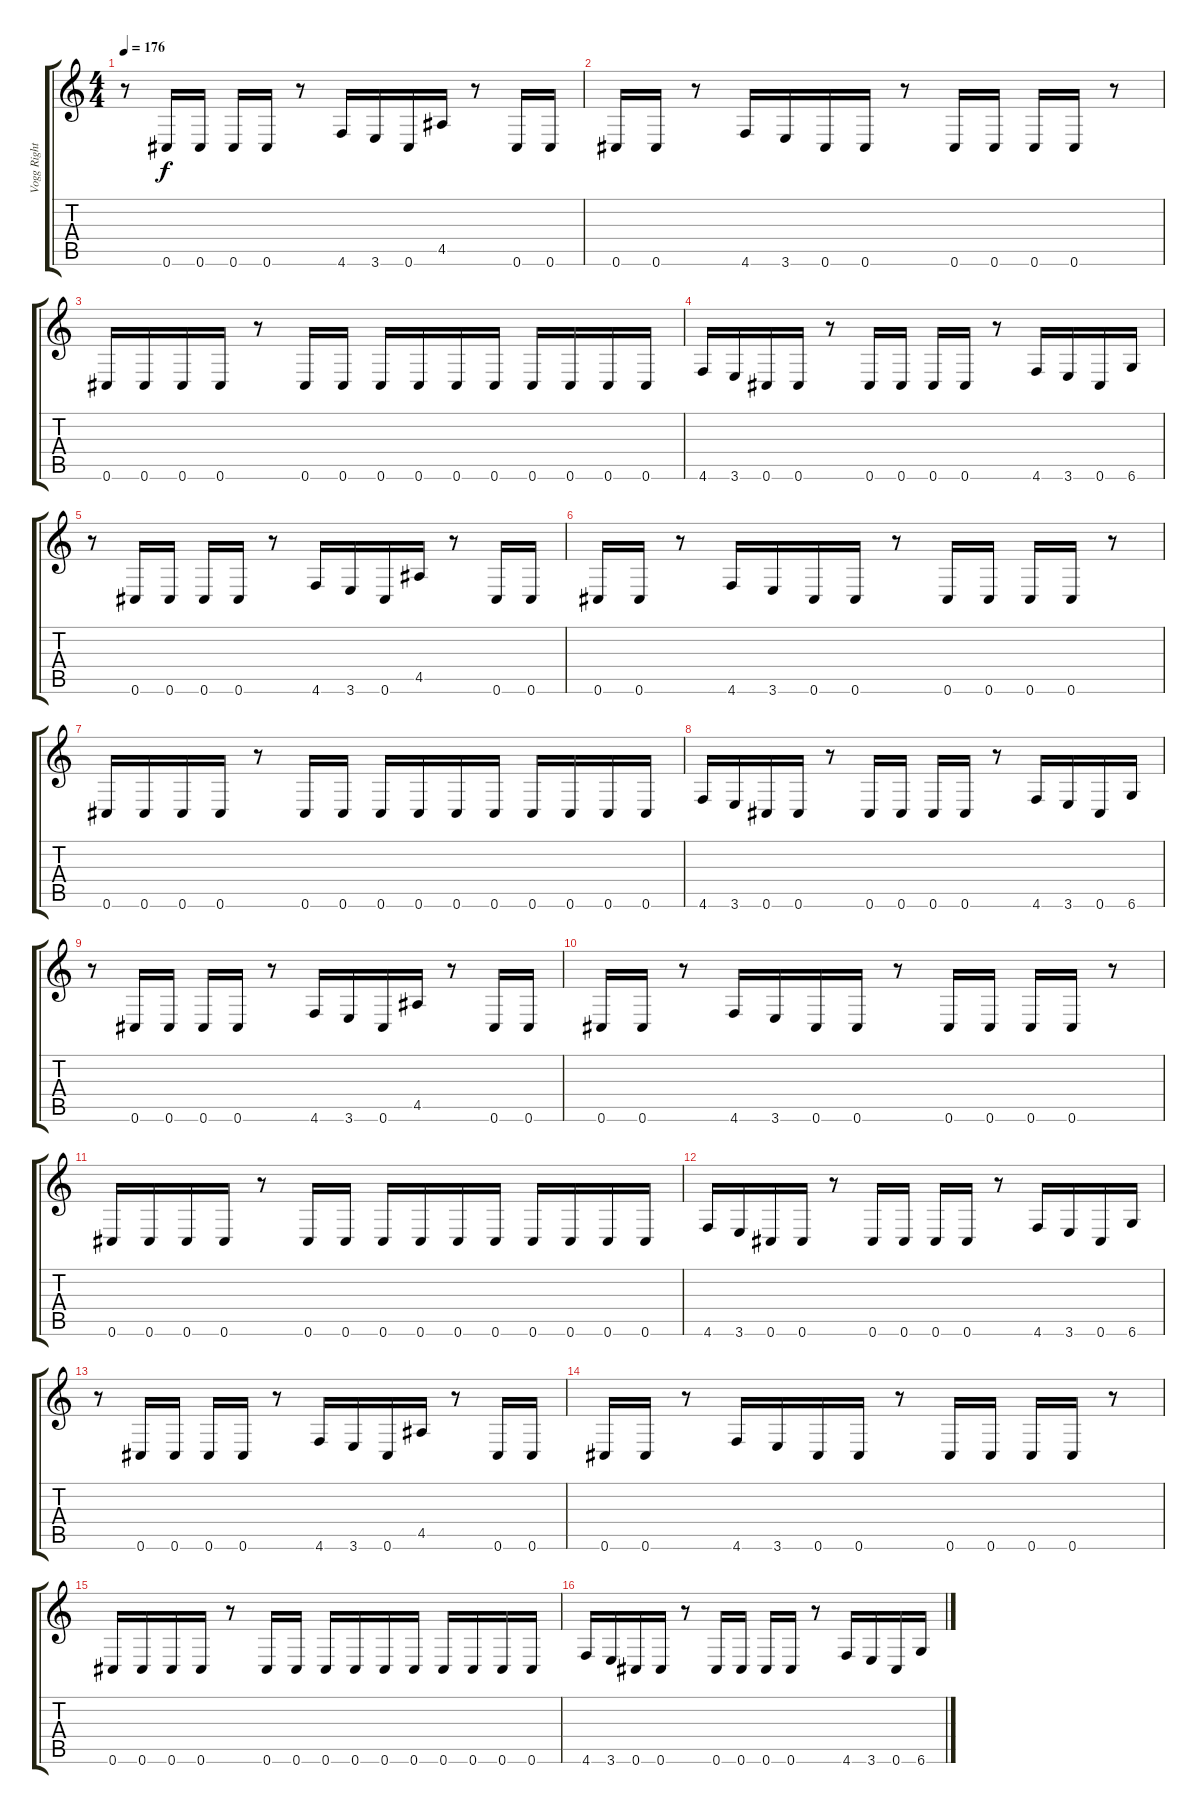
\track ("Vogg Right" "Vogg Right") {instrument distortionguitar}
\staff {score tabs}
\tuning (Db4 Ab3 E3 B2 Gb2 Db2) {hide}
\ts (4 4)
\tempo 176
\clef g2
\ks c
r.8{dy f} 0.6.16 0.6.16 0.6.16 0.6.16 r.8 4.6.16 3.6.16 0.6.16 4.5.16 r.8 0.6.16 0.6.16 |
0.6.16 0.6.16 r.8 4.6.16 3.6.16 0.6.16 0.6.16 r.8 0.6.16 0.6.16 0.6.16 0.6.16 r.8 |
0.6.16 0.6.16 0.6.16 0.6.16 r.8 0.6.16 0.6.16 0.6.16 0.6.16 0.6.16 0.6.16 0.6.16 0.6.16 0.6.16 0.6.16 |
4.6.16 3.6.16 0.6.16 0.6.16 r.8 0.6.16 0.6.16 0.6.16 0.6.16 r.8 4.6.16 3.6.16 0.6.16 6.6.16 |
r.8 0.6.16 0.6.16 0.6.16 0.6.16 r.8 4.6.16 3.6.16 0.6.16 4.5.16 r.8 0.6.16 0.6.16 |
0.6.16 0.6.16 r.8 4.6.16 3.6.16 0.6.16 0.6.16 r.8 0.6.16 0.6.16 0.6.16 0.6.16 r.8 |
0.6.16 0.6.16 0.6.16 0.6.16 r.8 0.6.16 0.6.16 0.6.16 0.6.16 0.6.16 0.6.16 0.6.16 0.6.16 0.6.16 0.6.16 |
4.6.16 3.6.16 0.6.16 0.6.16 r.8 0.6.16 0.6.16 0.6.16 0.6.16 r.8 4.6.16 3.6.16 0.6.16 6.6.16 |
r.8 0.6.16 0.6.16 0.6.16 0.6.16 r.8 4.6.16 3.6.16 0.6.16 4.5.16 r.8 0.6.16 0.6.16 |
0.6.16 0.6.16 r.8 4.6.16 3.6.16 0.6.16 0.6.16 r.8 0.6.16 0.6.16 0.6.16 0.6.16 r.8 |
0.6.16 0.6.16 0.6.16 0.6.16 r.8 0.6.16 0.6.16 0.6.16 0.6.16 0.6.16 0.6.16 0.6.16 0.6.16 0.6.16 0.6.16 |
4.6.16 3.6.16 0.6.16 0.6.16 r.8 0.6.16 0.6.16 0.6.16 0.6.16 r.8 4.6.16 3.6.16 0.6.16 6.6.16 |
r.8 0.6.16 0.6.16 0.6.16 0.6.16 r.8 4.6.16 3.6.16 0.6.16 4.5.16 r.8 0.6.16 0.6.16 |
0.6.16 0.6.16 r.8 4.6.16 3.6.16 0.6.16 0.6.16 r.8 0.6.16 0.6.16 0.6.16 0.6.16 r.8 |
0.6.16 0.6.16 0.6.16 0.6.16 r.8 0.6.16 0.6.16 0.6.16 0.6.16 0.6.16 0.6.16 0.6.16 0.6.16 0.6.16 0.6.16 |
4.6.16 3.6.16 0.6.16 0.6.16 r.8 0.6.16 0.6.16 0.6.16 0.6.16 r.8 4.6.16 3.6.16 0.6.16 6.6.16
